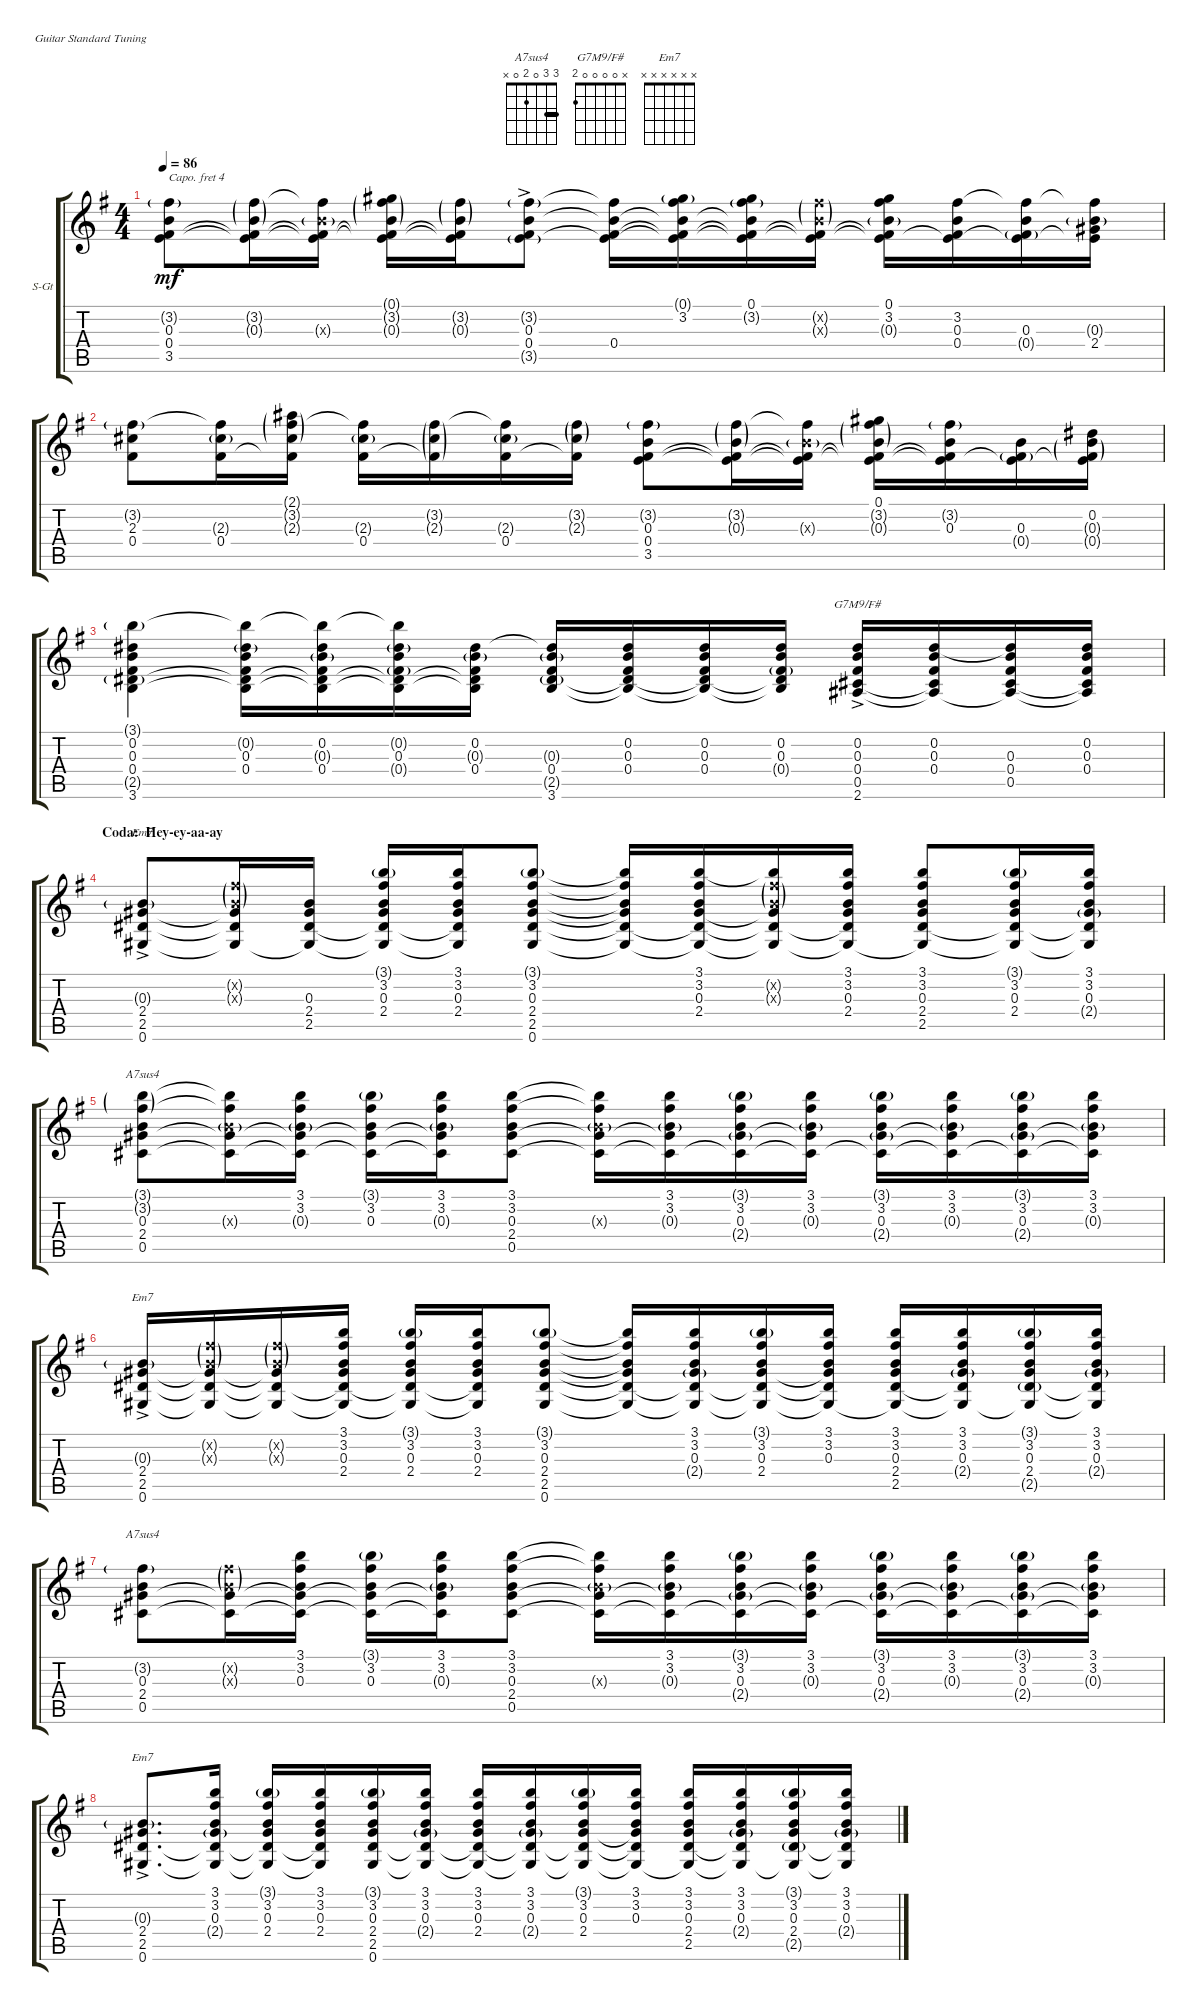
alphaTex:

\defaultSystemsLayout 4
\bracketExtendMode groupsimilarinstruments
\firstSystemTrackNameOrientation horizontal
\otherSystemsTrackNameOrientation horizontal
\track ("Steel Guitar" "S-Gt") {instrument acousticguitarsteel}
\staff {score tabs}
\capo 4
\tuning (E4 B3 G3 D3 A2 E2)
\chord ("A7sus4" x x x x x x)
\chord ("G7M9/F#" x 0 0 0 0 2)
\chord ("Em7" 3 3 0 2 2 0)
\chord ("A7sus4" 3 3 0 2 0 x) {barre 3}
\chord ("Em7" x x x x x x)
\ts (4 4)
\tempo 86
\clef g2
\ks g
(3.5 0.4 0.3 3.2{g}).8{dy mf} (3.2{g} 3.5{t} 0.4{t} 0.3{g}).16 (3.2{t} 0.3{g x} 3.5{t} 0.4{t}).16 (0.1{g} 3.2{g} 0.3{g} 3.5{t} 0.4{t}).16 (3.2{g} 3.5{t} 0.4{t} 0.3{g}).16 (3.5{g} 0.4{ac} 0.3 3.2{g}).8 (0.4 3.2{t} 3.5{t} 0.3{t}).16 (3.5{t} 0.4{t} 0.3{t} 3.2 0.1{g}).16 (0.1 3.2{g} 0.3{t} 3.5{t} 0.4{t}).16 (3.5{t} 0.4{t} 0.3{g x} 3.2{g x}).16 (0.4{t} 0.3{g} 3.2 3.5{t} 0.1).16 (3.5{t} 0.4 0.3 3.2).16 (3.5{t} 0.4{g} 0.3 3.2{t}).16 (3.5{t} 2.4 0.3{g} 3.2{t}).16 |
(0.4 2.3 3.2{g}).8 (2.3{g} 0.4 3.2{t}).16 (2.3{g} 3.2{g} 0.4{t} 2.1{g}).16 (2.3{g} 3.2{t} 0.4).16 (2.3{g} 0.4{g t} 3.2{g}).16 (2.3{g} 3.2{t} 0.4).16 (2.3{g} 3.2{g} 0.4{t}).16 (3.5 0.4 0.3 3.2{g}).8 (3.2{g} 3.5{t} 0.4{t} 0.3{g}).16 (3.2{t} 0.3{g x} 3.5{t} 0.4{t}).16 (0.1 3.2{g} 0.3{g} 3.5{t} 0.4{t}).16 (3.2{g} 3.5{t} 0.4{t} 0.3).16 (0.3 0.4{g} 3.5{t}).16 (0.2 0.3{g} 0.4{g} 3.5{t}).16 |
(0.4 0.3 3.6 0.2 3.1{g} 2.5{g}).4 (0.3 0.2{g} 3.1{t} 3.6{t} 0.4 2.5{t}).16 (0.2 3.1{t} 3.6{t} 0.4 0.3{g} 2.5{t}).16 (0.3 0.2{g} 3.1{t} 3.6{t} 0.4{g} 2.5{t}).16 (0.3{g} 0.2 3.6{t} 0.4 2.5{t}).16 (0.3{g} 0.2{t} 0.4 3.6 2.5{g}).16 (0.3 0.2 0.4 3.6{t} 2.5{t}).16 (0.3 0.2 0.4 3.6{t} 2.5{t}).16 (0.3 0.2 0.4{g} 3.6{t} 2.5{t}).16 (0.3 0.2 0.4 2.6{ac} 0.5).16{ch "G7M9/F#"} (0.3 0.2 0.4 2.6{t} 0.5{t}).16 (0.3 0.2{t} 0.4 2.6{t} 0.5).16 (0.3 0.2 0.4 2.6{t} 0.5{t}).16 |
\section ("" "Coda:  Hey-ey-aa-ay")
(0.6{ac} 2.5 2.4 0.3{g}).8{ch "Em7"} (0.6{t} 2.5{t} 2.4{t} 0.3{g x} 3.2{g x}).16 (0.6{t} 2.5 2.4 0.3).16 (0.6{t} 2.5{t} 2.4 0.3 3.2 3.1{g}).16 (0.6{t} 2.5{t} 2.4 0.3 3.2 3.1).16 (0.6 2.5 2.4 0.3 3.2 3.1{g}).8 (0.6{t} 2.5{t} 2.4{t} 0.3{t} 3.2{t} 3.1{t}).16 (0.6{t} 2.5{t} 2.4 0.3 3.2 3.1).16 (0.6{t} 2.5{t} 2.4{t} 0.3{g x} 3.2{g x} 3.1{t}).16 (0.6{t} 2.5{t} 2.4 0.3 3.2 3.1).16 (0.6{t} 2.5 2.4 0.3 3.2 3.1).8 (0.6{t} 2.5{t} 2.4 0.3 3.2 3.1{g}).16 (0.6{t} 2.5{t} 2.4{g} 0.3 3.2 3.1).16 |
(3.2{g} 0.3 2.4 0.5 3.1{g}).8{ch "A7sus4"} (3.2{t} 0.3{g x} 2.4{t} 0.5{t} 3.1{t}).16 (3.2 0.3{g} 2.4{t} 0.5{t} 3.1).16 (3.1{g} 3.2 0.3 2.4{t} 0.5{t}).16 (3.1 3.2 0.3{g} 2.4{t} 0.5{t}).16 (3.1 3.2 0.3 2.4 0.5).8 (3.1{t} 3.2{t} 0.3{g x} 2.4{t} 0.5{t}).16 (3.1 3.2 0.3{g} 2.4{t} 0.5{t}).16 (3.1{g} 3.2 0.3 2.4{g} 0.5{t}).16 (3.1 3.2 0.3{g} 2.4{t} 0.5{t}).16 (3.1{g} 3.2 0.3 2.4{g} 0.5{t}).16 (3.1 3.2 0.3{g} 2.4{t} 0.5{t}).16 (3.1{g} 3.2 0.3 2.4{g} 0.5{t}).16 (3.1 3.2 0.3{g} 2.4{t} 0.5{t}).16 |
(0.6{ac} 2.5 2.4 0.3{g}).16{ch "Em7"} (0.6{t} 2.5{t} 2.4{t} 0.3{g x} 3.2{g x}).16 (0.6{t} 2.5{t} 2.4{t} 0.3{g x} 3.2{g x}).16 (0.6{t} 2.5{t} 2.4 0.3 3.2 3.1).16 (0.6{t} 2.5{t} 2.4 0.3 3.2 3.1{g}).16 (0.6{t} 2.5{t} 2.4 0.3 3.2 3.1).16 (0.6 2.5 2.4 0.3 3.2 3.1{g}).8 (0.6{t} 2.5{t} 2.4{t} 0.3{t} 3.2{t} 3.1{t}).16 (0.6{t} 2.5{t} 2.4{g} 0.3 3.2 3.1).16 (0.6{t} 2.5{t} 2.4 0.3 3.2 3.1{g}).16 (0.6{t} 2.5{t} 2.4{t} 0.3 3.2 3.1).16 (0.6{t} 2.5 2.4 0.3 3.2 3.1).16 (0.6{t} 2.5{t} 2.4{g} 0.3 3.2 3.1).16 (0.6{t} 2.5{g} 2.4 0.3 3.2 3.1{g}).16 (0.6{t} 2.5{t} 2.4{g} 0.3 3.2 3.1).16 |
(3.2{g} 0.3 2.4 0.5).8{ch "A7sus4"} (3.2{g x} 0.3{g x} 2.4{t} 0.5{t}).16 (3.2 0.3 2.4{t} 0.5{t} 3.1).16 (3.1{g} 3.2 0.3 2.4{t} 0.5{t}).16 (3.1 3.2 0.3{g} 2.4{t} 0.5{t}).16 (3.1 3.2 0.3 2.4 0.5).8 (3.1{t} 3.2{t} 0.3{g x} 2.4{t} 0.5{t}).16 (3.1 3.2 0.3{g} 2.4{t} 0.5{t}).16 (3.1{g} 3.2 0.3 2.4{g} 0.5{t}).16 (3.1 3.2 0.3{g} 2.4{t} 0.5{t}).16 (3.1{g} 3.2 0.3 2.4{g} 0.5{t}).16 (3.1 3.2 0.3{g} 2.4{t} 0.5{t}).16 (3.1{g} 3.2 0.3 2.4{g} 0.5{t}).16 (3.1 3.2 0.3{g} 2.4{t} 0.5{t}).16 |
(0.6{ac} 2.5 2.4 0.3{g}).8{d ch "Em7"} (0.6{t} 2.5{t} 2.4{g} 0.3 3.2 3.1).16 (0.6{t} 2.5{t} 2.4 0.3 3.2 3.1{g}).16 (0.6{t} 2.5{t} 2.4 0.3 3.2 3.1).16 (0.6 2.5 2.4 0.3 3.2 3.1{g}).16 (0.6{t} 2.5{t} 2.4{g} 0.3 3.2 3.1).16 (0.6{t} 2.5{t} 2.4 0.3 3.2 3.1).16 (0.6{t} 2.5{t} 2.4{g} 0.3 3.2 3.1).16 (0.6{t} 2.5{t} 2.4 0.3 3.2 3.1{g}).16 (0.6{t} 2.5{t} 2.4{t} 0.3 3.2 3.1).16 (0.6{t} 2.5 2.4 0.3 3.2 3.1).16 (0.6{t} 2.5{t} 2.4{g} 0.3 3.2 3.1).16 (0.6{t} 2.5{g} 2.4 0.3 3.2 3.1{g}).16 (0.6{t} 2.5{t} 2.4{g} 0.3 3.2 3.1).16
